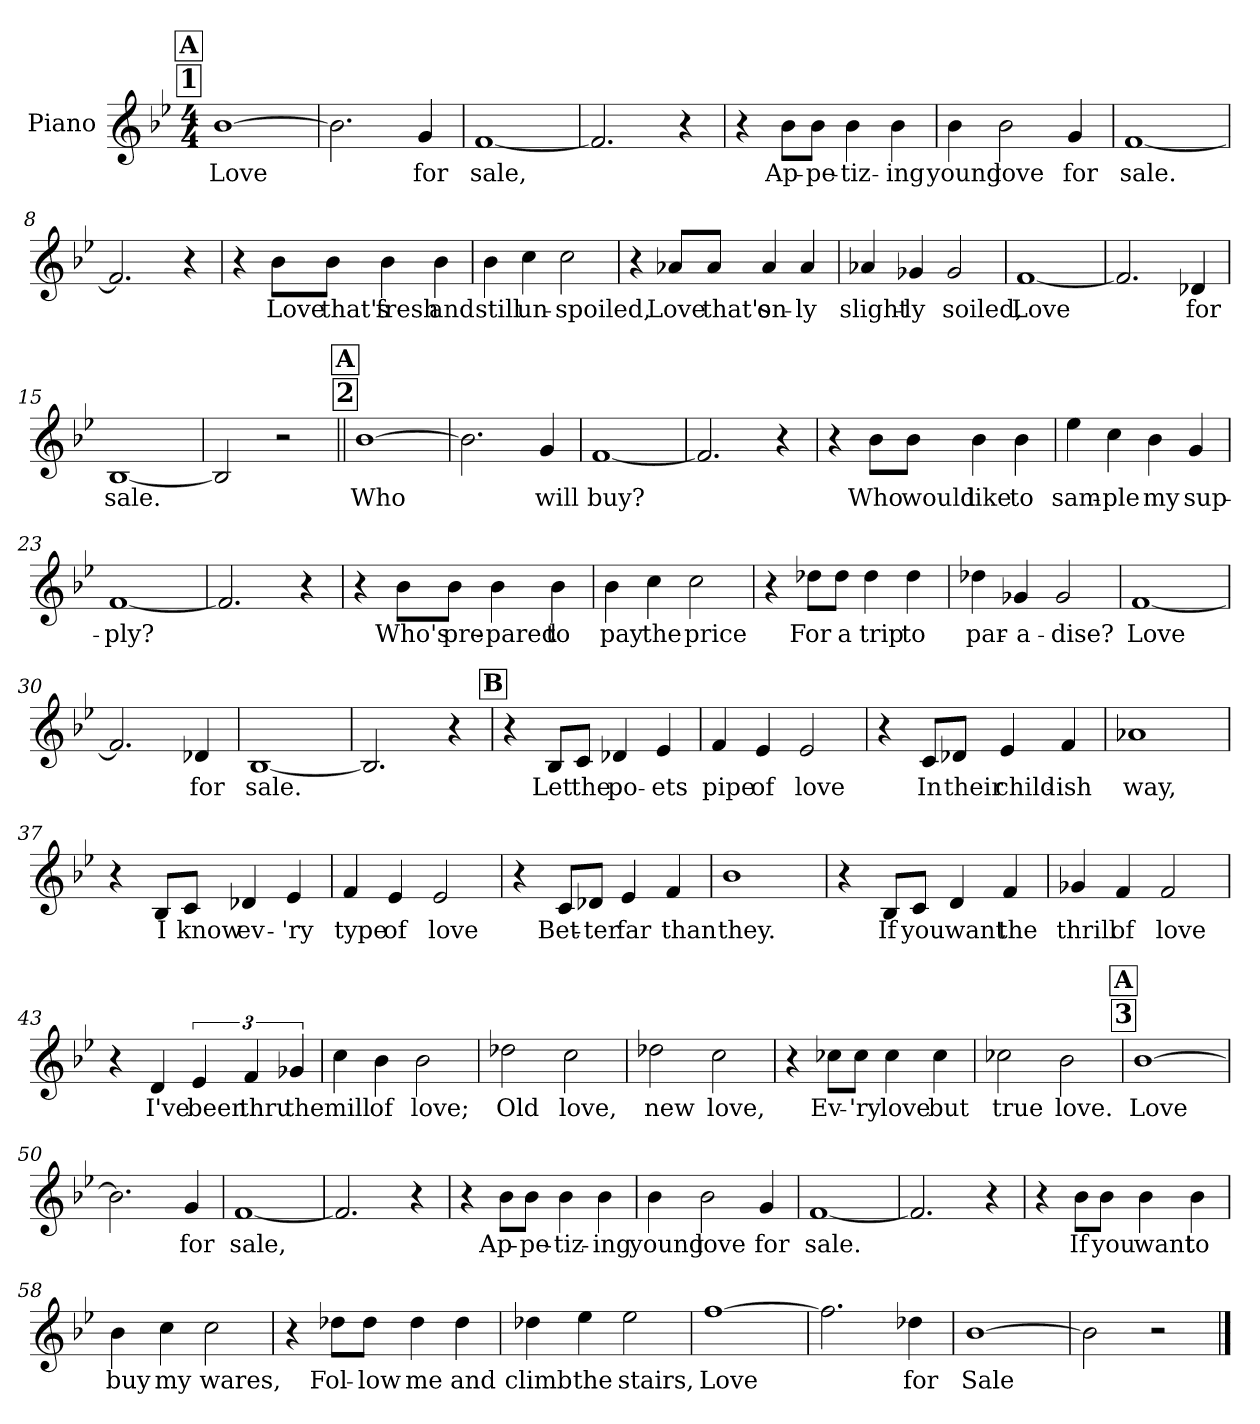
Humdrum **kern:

**kern	**text
*part1	*part1
*staff1	*staff1
*I"Piano	*
*I'Pno.	*
*clefG2	*
*k[b-e-]	*
*M4/4	*
!!LO:REH:place=s1:a:t=1
!!LO:REH:place=s1:a:fs=14:t=A
=1	=1
[1b-	Love
=2	=2
2.b-\]	.
4g/	for
=3	=3
[1f	sale,
=4	=4
2.f/]	.
4r	.
!!LO:LB:g=z
=5	=5
4r	.
8b-\L	Ap-
8b-\J	-pe-
4b-\	-tiz-
4b-\	-ing
=6	=6
4b-\	young
2b-\	love
4g/	for
=7	=7
[1f	sale.
=8	=8
2.f/]	.
4r	.
!!LO:LB:g=z
=9	=9
4r	.
8b-\L	Love
8b-\J	that's
4b-\	fresh
4b-\	and
=10	=10
4b-\	still
4cc\	un-
2cc\	-spoiled,
=11	=11
4r	.
8a-X/L	Love
8a-/J	that's
4a-/	on-
4a-/	-ly
=12	=12
4a-X/	slight-
4g-X/	-ly
2g-/	soiled,
!!LO:LB:g=z
=13	=13
[1f	Love
=14	=14
2.f/]	.
4d-X/	for
=15	=15
[1B-	sale.
=16	=16
2B-/]	.
2r	.
!!LO:LB:g=z
!!LO:REH:place=s1:a:t=2
!!LO:REH:place=s1:a:fs=14:t=A
=17||	=17||
[1b-	Who
=18	=18
2.b-\]	.
4g/	will
=19	=19
[1f	buy?
=20	=20
2.f/]	.
4r	.
!!LO:LB:g=z
=21	=21
4r	.
8b-\L	Who
8b-\J	would
4b-\	like
4b-\	to
=22	=22
4ee-\	sam-
4cc\	-ple
4b-\	my
4g/	sup-
=23	=23
[1f	-ply?
=24	=24
2.f/]	.
4r	.
!!LO:LB:g=z
=25	=25
4r	.
8b-\L	Who's
8b-\J	pre-
4b-\	-pared
4b-\	to
=26	=26
4b-\	pay
4cc\	the
2cc\	price
=27	=27
4r	.
8dd-X\L	For
8dd-\J	a
4dd-\	trip
4dd-\	to
=28	=28
4dd-X\	par-
4g-X/	-a-
2g-/	-dise?
!!LO:LB:g=z
=29	=29
[1f	Love
=30	=30
2.f/]	.
4d-X/	for
=31	=31
[1B-	sale.
=32	=32
2.B-/]	.
4r	.
!!LO:LB:g=z
!!LO:REH:place=s1:a:fs=14:t=B
=33	=33
4r	.
8B-/L	Let
8c/J	the
4d-X/	po-
4e-/	-ets
=34	=34
4f/	pipe
4e-/	of
2e-/	love
=35	=35
4r	.
8c/L	In
8d-X/J	their
4e-/	child-
4f/	-ish
=36	=36
1a-X	way,
!!LO:PB:g=z
=37	=37
4r	.
8B-/L	I
8c/J	know
4d-X/	ev-
4e-/	-'ry
=38	=38
4f/	type
4e-/	of
2e-/	love
=39	=39
4r	.
8c/L	Bet-
8d-X/J	-ter
4e-/	far
4f/	than
=40	=40
1b-	they.
!!LO:LB:g=z
=41	=41
4r	.
8B-/L	If
8c/J	you
4d/	want
4f/	the
=42	=42
4g-X/	thrill
4f/	of
2f/	love
=43	=43
4r	.
4d/	I've
6e-/	been
6f/	thru
6g-X/	the
=44	=44
4cc\	mill
4b-\	of
2b-\	love;
!!LO:LB:g=z
=45	=45
2dd-X\	Old
2cc\	love,
=46	=46
2dd-X\	new
2cc\	love,
=47	=47
4r	.
8cc-X\L	Ev-
8cc-\J	-'ry
4cc-\	love
4cc-\	but
=48	=48
2cc-X\	true
2b-\	love.
!!LO:LB:g=z
!!LO:REH:place=s1:a:t=3
!!LO:REH:place=s1:a:fs=14:t=A
=49	=49
[1b-	Love
=50	=50
2.b-\]	.
4g/	for
=51	=51
[1f	sale,
=52	=52
2.f/]	.
4r	.
!!LO:LB:g=z
=53	=53
4r	.
8b-\L	Ap-
8b-\J	-pe-
4b-\	-tiz-
4b-\	-ing
=54	=54
4b-\	young
2b-\	love
4g/	for
=55	=55
[1f	sale.
=56	=56
2.f/]	.
4r	.
!!LO:LB:g=z
=57	=57
4r	.
8b-\L	If
8b-\J	you
4b-\	want
4b-\	to
=58	=58
4b-\	buy
4cc\	my
2cc\	wares,
=59	=59
4r	.
8dd-X\L	Fol-
8dd-\J	-low
4dd-\	me
4dd-\	and
=60	=60
4dd-X\	climb
4ee-\	the
2ee-\	stairs,
!!LO:LB:g=z
=61	=61
[1ff	Love
=62	=62
2.ff\]	.
4dd-X\	for
=63	=63
[1b-	Sale
=64	=64
2b-\]	.
2r	.
==	==
*-	*-
